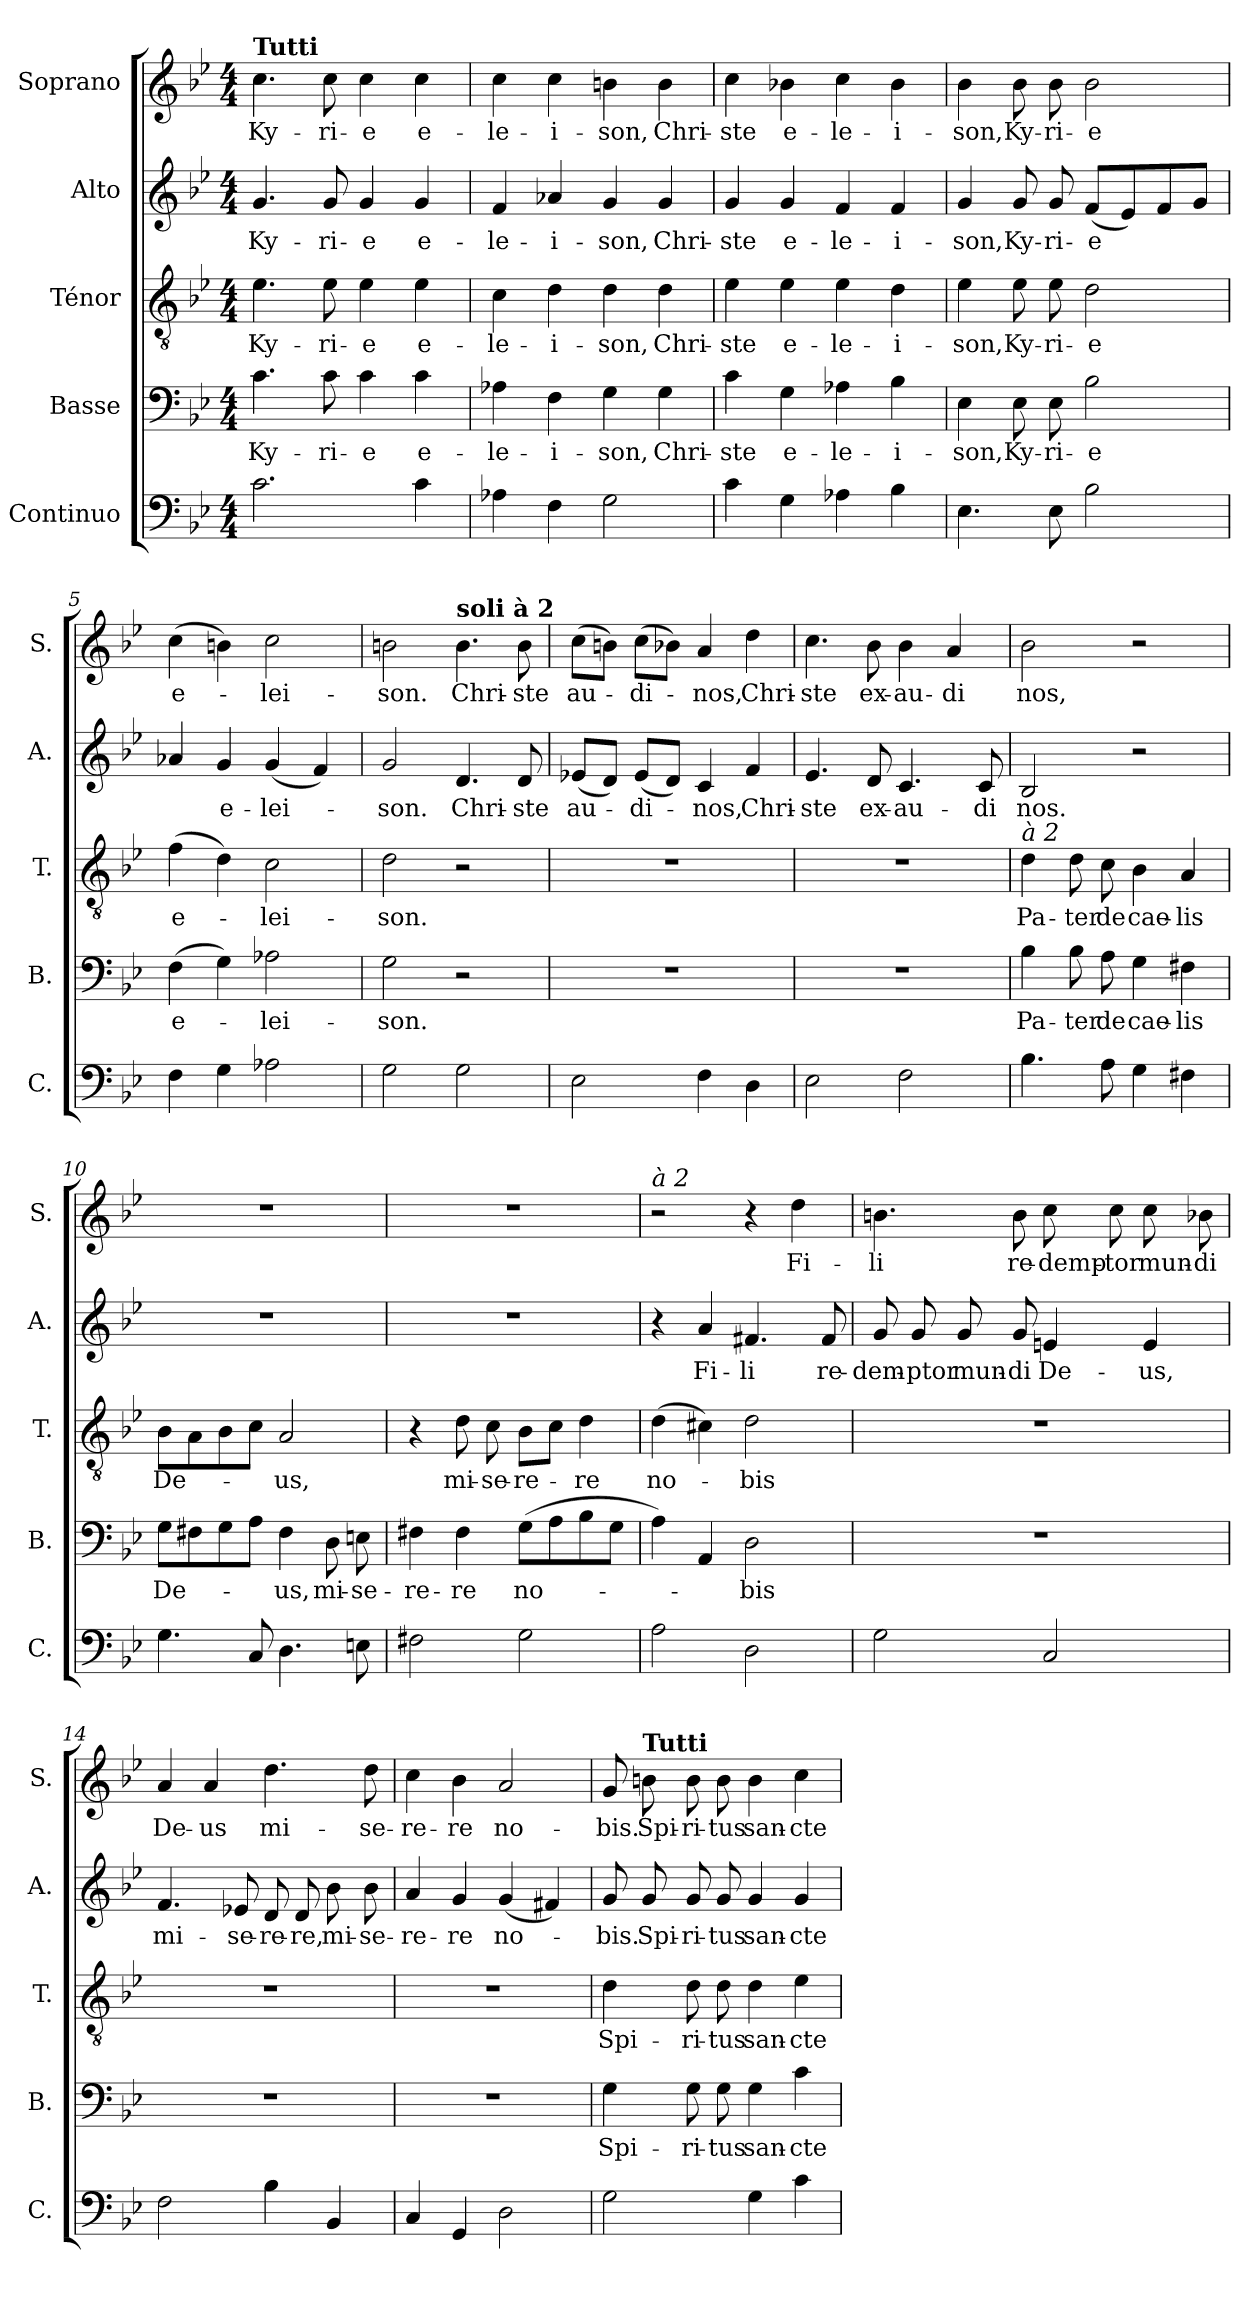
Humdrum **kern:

**kern	**kern	**text	**kern	**text	**kern	**text	**kern	**text
*part5	*part4	*part4	*part3	*part3	*part2	*part2	*part1	*part1
*staff5	*staff4	*staff4	*staff3	*staff3	*staff2	*staff2	*staff1	*staff1
*I"Continuo	*I"Basse	*	*I"Ténor	*	*I"Alto	*	*I"Soprano	*
*I'C.	*I'B.	*	*I'T.	*	*I'A.	*	*I'S.	*
*clefF4	*clefF4	*	*clefGv2	*	*clefG2	*	*clefG2	*
*ITrd7c12	*	*	*	*	*	*	*	*
*k[b-e-]	*k[b-e-]	*	*k[b-e-]	*	*k[b-e-]	*	*k[b-e-]	*
*M4/4	*M4/4	*	*M4/4	*	*M4/4	*	*M4/4	*
*MM72	*MM72	*	*MM72	*	*MM72	*	*MM72	*
=1	=1	=1	=1	=1	=1	=1	=1	=1
!	!	!	!	!	!	!	!LO:TX:a:B:t=Tutti	!
!	!	!LO:LY:b	!	!LO:LY:b	!	!LO:LY:b	!	!LO:LY:b
2.C\	4.c\	Ky-	4.e-\	Ky-	4.g/	Ky-	4.cc\	Ky-
!	!	!LO:LY:b	!	!LO:LY:b	!	!LO:LY:b	!	!LO:LY:b
.	8c\	-ri-	8e-\	-ri-	8g/	-ri-	8cc\	-ri-
!	!	!LO:LY:b	!	!LO:LY:b	!	!LO:LY:b	!	!LO:LY:b
.	4c\	-e	4e-\	-e	4g/	-e	4cc\	-e
!	!	!LO:LY:b	!	!LO:LY:b	!	!LO:LY:b	!	!LO:LY:b
4C\	4c\	e-	4e-\	e-	4g/	e-	4cc\	e-
=2	=2	=2	=2	=2	=2	=2	=2	=2
!	!	!LO:LY:b	!	!LO:LY:b	!	!LO:LY:b	!	!LO:LY:b
4AA-X\	4A-X\	-le-	4c\	-le-	4f/	-le-	4cc\	-le-
!	!	!LO:LY:b	!	!LO:LY:b	!	!LO:LY:b	!	!LO:LY:b
4FF\	4F\	-i-	4d\	-i-	4a-X/	-i-	4cc\	-i-
!	!	!LO:LY:b	!	!LO:LY:b	!	!LO:LY:b	!	!LO:LY:b
2GG\	4G\	-son,	4d\	-son,	4g/	-son,	4bn\	-son,
!	!	!LO:LY:b	!	!LO:LY:b	!	!LO:LY:b	!	!LO:LY:b
.	4G\	Chri-	4d\	Chri-	4g/	Chri-	4b\	Chri-
=3	=3	=3	=3	=3	=3	=3	=3	=3
!	!	!LO:LY:b	!	!LO:LY:b	!	!LO:LY:b	!	!LO:LY:b
4C\	4c\	-ste	4e-\	-ste	4g/	-ste	4cc\	-ste
!	!	!LO:LY:b	!	!LO:LY:b	!	!LO:LY:b	!	!LO:LY:b
4GG\	4G\	e-	4e-\	e-	4g/	e-	4b-X\	e-
!	!	!LO:LY:b	!	!LO:LY:b	!	!LO:LY:b	!	!LO:LY:b
4AA-X\	4A-X\	-le-	4e-\	-le-	4f/	-le-	4cc\	-le-
!	!	!LO:LY:b	!	!LO:LY:b	!	!LO:LY:b	!	!LO:LY:b
4BB-\	4B-\	-i-	4d\	-i-	4f/	-i-	4b-\	-i-
=4	=4	=4	=4	=4	=4	=4	=4	=4
!	!	!LO:LY:b	!	!LO:LY:b	!	!LO:LY:b	!	!LO:LY:b
4.EE-\	4E-\	-son,	4e-\	-son,	4g/	-son,	4b-\	-son,
!	!	!LO:LY:b	!	!LO:LY:b	!	!LO:LY:b	!	!LO:LY:b
.	8E-\	Ky-	8e-\	Ky-	8g/	Ky-	8b-\	Ky-
!	!	!LO:LY:b	!	!LO:LY:b	!	!LO:LY:b	!	!LO:LY:b
8EE-\	8E-\	-ri-	8e-\	-ri-	8g/	-ri-	8b-\	-ri-
!	!	!LO:LY:b	!	!LO:LY:b	!	!LO:LY:b	!	!LO:LY:b
2BB-\	2B-\	-e	2d\	-e	(<8f/L	-e	2b-\	-e
.	.	.	.	.	8e-/)	.	.	.
.	.	.	.	.	8f/	.	.	.
.	.	.	.	.	8g/J	.	.	.
=5	=5	=5	=5	=5	=5	=5	=5	=5
!	!	!LO:LY:b	!	!LO:LY:b	!	!	!	!LO:LY:b
4FF\	(>4F\	e-	(>4f\	e-	4a-X/	.	(>4cc\	e-
!	!	!	!	!	!	!LO:LY:b	!	!
4GG\	4G\)	.	4d\)	.	4g/	e-	4bn\)	.
!	!	!LO:LY:b	!	!LO:LY:b	!	!LO:LY:b	!	!LO:LY:b
2AA-X\	2A-X\	-lei-	2c\	-lei-	(<4g/	-lei-	2cc\	-lei-
.	.	.	.	.	4f/)	.	.	.
=6	=6	=6	=6	=6	=6	=6	=6	=6
!	!	!LO:LY:b	!	!LO:LY:b	!	!LO:LY:b	!	!LO:LY:b
2GG\	2G\	-son.	2d\	-son.	2g/	-son.	2bn\	-son.
!	!	!	!	!	!	!	!LO:TX:a:B:t=soli à 2	!
!	!	!	!	!	!	!LO:LY:b	!	!LO:LY:b
2GG\	2r	.	2r	.	4.d/	Chri-	4.b\	Chri-
!	!	!	!	!	!	!LO:LY:b	!	!LO:LY:b
.	.	.	.	.	8d/	-ste	8b\	-ste
!!LO:LB:g=z
=7	=7	=7	=7	=7	=7	=7	=7	=7
!	!	!	!	!	!	!LO:LY:b	!	!LO:LY:b
2EE-\	1r	.	1r	.	(<8e-X/L	au-	(>8cc\L	au-
.	.	.	.	.	8d/J)	.	8bn\J)	.
!	!	!	!	!	!	!LO:LY:b	!	!LO:LY:b
.	.	.	.	.	(<8e-/L	-di-	(>8cc\L	-di-
.	.	.	.	.	8d/J)	.	8b-X\J)	.
!	!	!	!	!	!	!LO:LY:b	!	!LO:LY:b
4FF\	.	.	.	.	4c/	-nos,	4a/	-nos,
!	!	!	!	!	!	!LO:LY:b	!	!LO:LY:b
4DD\	.	.	.	.	4f/	Chri-	4dd\	Chri-
=8	=8	=8	=8	=8	=8	=8	=8	=8
!	!	!	!	!	!	!LO:LY:b	!	!LO:LY:b
2EE-\	1r	.	1r	.	4.e-/	-ste	4.cc\	-ste
!	!	!	!	!	!	!LO:LY:b	!	!LO:LY:b
.	.	.	.	.	8d/	ex-	8b-\	ex-
!	!	!	!	!	!	!LO:LY:b	!	!LO:LY:b
2FF\	.	.	.	.	4.c/	-au-	4b-\	-au-
!	!	!	!	!	!	!	!	!LO:LY:b
.	.	.	.	.	.	.	4a/	-di
!	!	!	!	!	!	!LO:LY:b	!	!
.	.	.	.	.	8c/	-di	.	.
=9	=9	=9	=9	=9	=9	=9	=9	=9
!	!	!	!LO:TX:a:i:t=à 2	!	!	!	!	!
!	!	!LO:LY:b	!	!LO:LY:b	!	!LO:LY:b	!	!LO:LY:b
4.BB-\	4B-\	Pa-	4d\	Pa-	2B-/	nos.	2b-\	nos,
!	!	!LO:LY:b	!	!LO:LY:b	!	!	!	!
.	8B-\	-ter	8d\	-ter	.	.	.	.
!	!	!LO:LY:b	!	!LO:LY:b	!	!	!	!
8AA\	8A\	de	8c\	de	.	.	.	.
!	!	!LO:LY:b	!	!LO:LY:b	!	!	!	!
4GG\	4G\	cae-	4B-\	cae-	2r	.	2r	.
!	!	!LO:LY:b	!	!LO:LY:b	!	!	!	!
4FF#X\	4F#X\	-lis	4A/	-lis	.	.	.	.
=10	=10	=10	=10	=10	=10	=10	=10	=10
!	!	!LO:LY:b	!	!LO:LY:b	!	!	!	!
4.GG\	8G\L	De-	8B-\L	De-	1r	.	1r	.
.	8F#X\	.	8A\	.	.	.	.	.
.	8G\	.	8B-\	.	.	.	.	.
8CC/	8A\J	.	8c\J	.	.	.	.	.
!	!	!LO:LY:b	!	!LO:LY:b	!	!	!	!
4.DD\	4F#\	-us,	2A/	-us,	.	.	.	.
!	!	!LO:LY:b	!	!	!	!	!	!
.	8D\	mi-	.	.	.	.	.	.
!	!	!LO:LY:b	!	!	!	!	!	!
8EEn\	8En\	-se-	.	.	.	.	.	.
=11	=11	=11	=11	=11	=11	=11	=11	=11
!	!	!LO:LY:b	!	!	!	!	!	!
2FF#X\	4F#X\	-re-	4r	.	1r	.	1r	.
!	!	!LO:LY:b	!	!LO:LY:b	!	!	!	!
.	4F#\	-re	8d\	mi-	.	.	.	.
!	!	!	!	!LO:LY:b	!	!	!	!
.	.	.	8c\	-se-	.	.	.	.
!	!	!LO:LY:b	!	!LO:LY:b	!	!	!	!
2GG\	(>8G\L	no-	8B-\L	-re-	.	.	.	.
.	8A\	.	8c\J	.	.	.	.	.
!	!	!	!	!LO:LY:b	!	!	!	!
.	8B-\	.	4d\	-re	.	.	.	.
.	8G\J	.	.	.	.	.	.	.
!!LO:PB:g=z
=12	=12	=12	=12	=12	=12	=12	=12	=12
!	!	!	!	!	!	!	!LO:TX:a:i:t=à 2	!
!	!	!	!	!LO:LY:b	!	!	!	!
2AA\	4A\)	.	(>4d\	no-	4r	.	2r	.
!	!	!	!	!	!	!LO:LY:b	!	!
.	4AA/	.	4c#X\)	.	4a/	Fi-	.	.
!	!	!LO:LY:b	!	!LO:LY:b	!	!LO:LY:b	!	!
2DD\	2D\	-bis	2d\	-bis	4.f#X/	-li	4r	.
!	!	!	!	!	!	!	!	!LO:LY:b
.	.	.	.	.	.	.	4dd\	Fi-
!	!	!	!	!	!	!LO:LY:b	!	!
.	.	.	.	.	8f#/	re-	.	.
=13	=13	=13	=13	=13	=13	=13	=13	=13
!	!	!	!	!	!	!LO:LY:b	!	!LO:LY:b
2GG\	1r	.	1r	.	8g/	-dem-	4.bn\	-li
!	!	!	!	!	!	!LO:LY:b	!	!
.	.	.	.	.	8g/	-ptor	.	.
!	!	!	!	!	!	!LO:LY:b	!	!
.	.	.	.	.	8g/	mun-	.	.
!	!	!	!	!	!	!LO:LY:b	!	!LO:LY:b
.	.	.	.	.	8g/	-di	8b\	re-
!	!	!	!	!	!	!LO:LY:b	!	!LO:LY:b
2CC/	.	.	.	.	4en/	De-	8cc\	-demp-
!	!	!	!	!	!	!	!	!LO:LY:b
.	.	.	.	.	.	.	8cc\	-tor
!	!	!	!	!	!	!LO:LY:b	!	!LO:LY:b
.	.	.	.	.	4e/	-us,	8cc\	mun-
!	!	!	!	!	!	!	!	!LO:LY:b
.	.	.	.	.	.	.	8b-X\	-di
=14	=14	=14	=14	=14	=14	=14	=14	=14
!	!	!	!	!	!	!LO:LY:b	!	!LO:LY:b
2FF\	1r	.	1r	.	4.f/	mi-	4a/	De-
!	!	!	!	!	!	!	!	!LO:LY:b
.	.	.	.	.	.	.	4a/	-us
!	!	!	!	!	!	!LO:LY:b	!	!
.	.	.	.	.	8e-X/	-se-	.	.
!	!	!	!	!	!	!LO:LY:b	!	!LO:LY:b
4BB-\	.	.	.	.	8d/	-re-	4.dd\	mi-
!	!	!	!	!	!	!LO:LY:b	!	!
.	.	.	.	.	8d/	-re,	.	.
!	!	!	!	!	!	!LO:LY:b	!	!
4BBB-/	.	.	.	.	8b-\	mi-	.	.
!	!	!	!	!	!	!LO:LY:b	!	!LO:LY:b
.	.	.	.	.	8b-\	-se-	8dd\	-se-
=15	=15	=15	=15	=15	=15	=15	=15	=15
!	!	!	!	!	!	!LO:LY:b	!	!LO:LY:b
4CC/	1r	.	1r	.	4a/	-re-	4cc\	-re-
!	!	!	!	!	!	!LO:LY:b	!	!LO:LY:b
4GGG/	.	.	.	.	4g/	-re	4b-\	-re
!	!	!	!	!	!	!LO:LY:b	!	!LO:LY:b
2DD\	.	.	.	.	(<4g/	no-	2a/	no-
.	.	.	.	.	4f#X/)	.	.	.
!!LO:LB:g=z
=16	=16	=16	=16	=16	=16	=16	=16	=16
!	!	!LO:LY:b	!	!LO:LY:b	!	!LO:LY:b	!	!LO:LY:b
2GG\	4G\	Spi-	4d\	Spi-	8g/	-bis.	8g/	-bis.
!	!	!	!	!	!	!	!LO:TX:a:B:t=Tutti	!
!	!	!	!	!	!	!LO:LY:b	!	!LO:LY:b
.	.	.	.	.	8g/	Spi-	8bn\	Spi-
!	!	!LO:LY:b	!	!LO:LY:b	!	!LO:LY:b	!	!LO:LY:b
.	8G\	-ri-	8d\	-ri-	8g/	-ri-	8b\	-ri-
!	!	!LO:LY:b	!	!LO:LY:b	!	!LO:LY:b	!	!LO:LY:b
.	8G\	-tus	8d\	-tus	8g/	-tus	8b\	-tus
!	!	!LO:LY:b	!	!LO:LY:b	!	!LO:LY:b	!	!LO:LY:b
4GG\	4G\	san-	4d\	san-	4g/	san-	4b\	san-
!	!	!LO:LY:b	!	!LO:LY:b	!	!LO:LY:b	!	!LO:LY:b
4C\	4c\	-cte	4e-\	-cte	4g/	-cte	4cc\	-cte
=	=	=	=	=	=	=	=	=
*-	*-	*-	*-	*-	*-	*-	*-	*-
